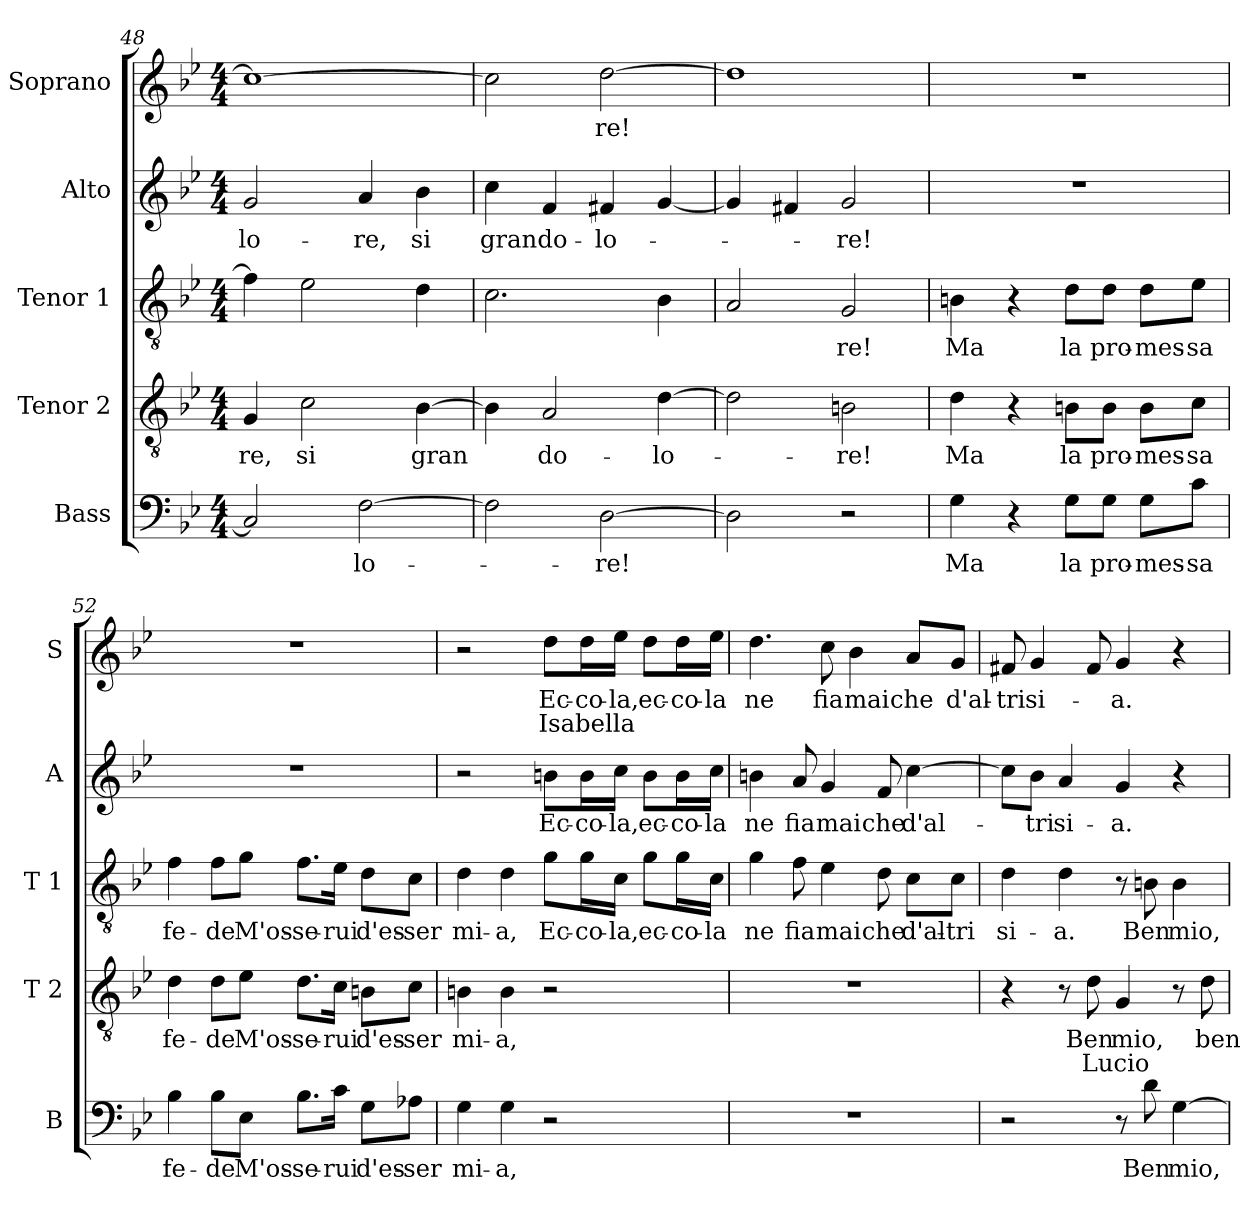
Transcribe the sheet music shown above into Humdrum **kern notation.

**kern	**text	**kern	**text	**text	**kern	**text	**kern	**text	**kern	**text	**text
*part5	*part5	*part4	*part4	*part4	*part3	*part3	*part2	*part2	*part1	*part1	*part1
*staff5	*staff5	*staff4	*staff4	*staff4	*staff3	*staff3	*staff2	*staff2	*staff1	*staff1	*staff1
*I"Bass	*	*I"Tenor 2	*	*	*I"Tenor 1	*	*I"Alto	*	*I"Soprano	*	*
*I'B	*	*I'T 2	*	*	*I'T 1	*	*I'A	*	*I'S	*	*
!!LO:LB:g=z
*clefF4	*	*clefGv2	*	*	*clefGv2	*	*clefG2	*	*clefG2	*	*
*k[b-e-]	*	*k[b-e-]	*	*	*k[b-e-]	*	*k[b-e-]	*	*k[b-e-]	*	*
*B-:	*	*B-:	*	*	*B-:	*	*B-:	*	*B-:	*	*
*M4/4	*	*M4/4	*	*	*M4/4	*	*M4/4	*	*M4/4	*	*
=48	=48	=48	=48	=48	=48	=48	=48	=48	=48	=48	=48
!	!	!	!LO:LY:b	!	!	!	!	!LO:LY:b	!	!	!
2C/]	.	4G/	-re,	.	4f\]	.	2g/	-lo-	1cc_	.	.
!	!	!	!LO:LY:b	!	!	!	!	!	!	!	!
.	.	2c\	si	.	2e-\	.	.	.	.	.	.
!	!LO:LY:b	!	!	!	!	!	!	!LO:LY:b	!	!	!
[2F\	-lo-	.	.	.	.	.	4a/	-re,	.	.	.
!	!	!	!LO:LY:b	!	!	!	!	!LO:LY:b	!	!	!
.	.	[4B-\	gran	.	4d\	.	4b-\	si	.	.	.
=49	=49	=49	=49	=49	=49	=49	=49	=49	=49	=49	=49
!	!	!	!	!	!	!	!	!LO:LY:b	!	!	!
2F\]	.	4B-\]	.	.	2.c\	.	4cc\	gran	2cc\]	.	.
!	!	!	!LO:LY:b	!	!	!	!	!LO:LY:b	!	!	!
.	.	2A/	do-	.	.	.	4f/	do-	.	.	.
!	!LO:LY:b	!	!	!	!	!	!	!LO:LY:b	!	!LO:LY:b	!
[2D\	-re!	.	.	.	.	.	4f#X/	-lo-	[2dd\	-re!	.
!	!	!	!LO:LY:b	!	!	!	!	!	!	!	!
.	.	[4d\	-lo-	.	4B-\	.	[4g/	.	.	.	.
=50	=50	=50	=50	=50	=50	=50	=50	=50	=50	=50	=50
2D\]	.	2d\]	.	.	2A/	.	4g/]	.	1dd]	.	.
.	.	.	.	.	.	.	4f#X/	.	.	.	.
!	!	!	!LO:LY:b	!	!	!LO:LY:b	!	!LO:LY:b	!	!	!
2r	.	2Bn\	-re!	.	2G/	-re!	2g/	-re!	.	.	.
=51	=51	=51	=51	=51	=51	=51	=51	=51	=51	=51	=51
!	!LO:LY:b	!	!LO:LY:b	!	!	!LO:LY:b	!	!	!	!	!
4G\	Ma	4d\	Ma	.	4Bn\	Ma	1r	.	1r	.	.
4r	.	4r	.	.	4r	.	.	.	.	.	.
!	!LO:LY:b	!	!LO:LY:b	!	!	!LO:LY:b	!	!	!	!	!
8G\L	la	8Bn\L	la	.	8d\L	la	.	.	.	.	.
!	!LO:LY:b	!	!LO:LY:b	!	!	!LO:LY:b	!	!	!	!	!
8G\J	pro-	8B\J	pro-	.	8d\J	pro-	.	.	.	.	.
!	!LO:LY:b	!	!LO:LY:b	!	!	!LO:LY:b	!	!	!	!	!
8G\L	-mes-	8B\L	-mes-	.	8d\L	-mes-	.	.	.	.	.
!	!LO:LY:b	!	!LO:LY:b	!	!	!LO:LY:b	!	!	!	!	!
8c\J	-sa	8c\J	-sa	.	8e-\J	-sa	.	.	.	.	.
=52	=52	=52	=52	=52	=52	=52	=52	=52	=52	=52	=52
!	!LO:LY:b	!	!LO:LY:b	!	!	!LO:LY:b	!	!	!	!	!
4B-\	fe-	4d\	fe-	.	4f\	fe-	1r	.	1r	.	.
!	!LO:LY:b	!	!LO:LY:b	!	!	!LO:LY:b	!	!	!	!	!
8B-\L	-de	8d\L	-de	.	8f\L	-de	.	.	.	.	.
!	!LO:LY:b	!	!LO:LY:b	!	!	!LO:LY:b	!	!	!	!	!
8E-\J	M'os-	8e-\J	M'os-	.	8g\J	M'os-	.	.	.	.	.
!	!LO:LY:b	!	!LO:LY:b	!	!	!LO:LY:b	!	!	!	!	!
8.B-\L	-se-	8.d\L	-se-	.	8.f\L	-se-	.	.	.	.	.
!	!LO:LY:b	!	!LO:LY:b	!	!	!LO:LY:b	!	!	!	!	!
16c\Jk	-rui	16c\Jk	-rui	.	16e-\Jk	-rui	.	.	.	.	.
!	!LO:LY:b	!	!LO:LY:b	!	!	!LO:LY:b	!	!	!	!	!
8G\L	d'es-	8Bn\L	d'es-	.	8d\L	d'es-	.	.	.	.	.
!	!LO:LY:b	!	!LO:LY:b	!	!	!LO:LY:b	!	!	!	!	!
8A-X\J	-ser	8c\J	-ser	.	8c\J	-ser	.	.	.	.	.
!!LO:PB:g=z
=53	=53	=53	=53	=53	=53	=53	=53	=53	=53	=53	=53
!	!LO:LY:b	!	!LO:LY:b	!	!	!LO:LY:b	!	!	!	!	!
4G\	mi-	4Bn\	mi-	.	4d\	mi-	2r	.	2r	.	.
!	!LO:LY:b	!	!LO:LY:b	!	!	!LO:LY:b	!	!	!	!	!
4G\	-a,	4B\	-a,	.	4d\	-a,	.	.	.	.	.
!	!	!	!	!	!	!LO:LY:b	!	!LO:LY:b	!	!LO:LY:b	!LO:LY:a
2r	.	2r	.	.	8g\L	Ec-	8bn\L	Ec-	8dd\L	Ec-	Isabella
!	!	!	!	!	!	!LO:LY:b	!	!LO:LY:b	!	!LO:LY:b	!
.	.	.	.	.	16g\L	-co-	16b\L	-co-	16dd\L	-co-	.
!	!	!	!	!	!	!LO:LY:b	!	!LO:LY:b	!	!LO:LY:b	!
.	.	.	.	.	16c\JJ	-la,	16cc\JJ	-la,	16ee-\JJ	-la,	.
!	!	!	!	!	!	!LO:LY:b	!	!LO:LY:b	!	!LO:LY:b	!
.	.	.	.	.	8g\L	ec-	8b\L	ec-	8dd\L	ec-	.
!	!	!	!	!	!	!LO:LY:b	!	!LO:LY:b	!	!LO:LY:b	!
.	.	.	.	.	16g\L	-co-	16b\L	-co-	16dd\L	-co-	.
!	!	!	!	!	!	!LO:LY:b	!	!LO:LY:b	!	!LO:LY:b	!
.	.	.	.	.	16c\JJ	-la	16cc\JJ	-la	16ee-\JJ	-la	.
=54	=54	=54	=54	=54	=54	=54	=54	=54	=54	=54	=54
!	!	!	!	!	!	!LO:LY:b	!	!LO:LY:b	!	!LO:LY:b	!
1r	.	1r	.	.	4g\	ne	4bn\	ne	4.dd\	ne	.
!	!	!	!	!	!	!LO:LY:b	!	!LO:LY:b	!	!	!
.	.	.	.	.	8f\	fia	8a/	fia	.	.	.
!	!	!	!	!	!	!LO:LY:b	!	!LO:LY:b	!	!LO:LY:b	!
.	.	.	.	.	4e-\	mai	4g/	mai	8cc\	fia	.
!	!	!	!	!	!	!	!	!	!	!LO:LY:b	!
.	.	.	.	.	.	.	.	.	4b-\	mai	.
!	!	!	!	!	!	!LO:LY:b	!	!LO:LY:b	!	!	!
.	.	.	.	.	8d\	che	8f/	che	.	.	.
!	!	!	!	!	!	!LO:LY:b	!	!LO:LY:b	!	!LO:LY:b	!
.	.	.	.	.	8c\L	d'al-	[4cc\	d'al-	8a/L	che	.
!	!	!	!	!	!	!LO:LY:b	!	!	!	!LO:LY:b	!
.	.	.	.	.	8c\J	-tri	.	.	8g/J	d'al-	.
=55	=55	=55	=55	=55	=55	=55	=55	=55	=55	=55	=55
!	!	!	!	!	!	!LO:LY:b	!	!	!	!LO:LY:b	!
2r	.	4r	.	.	4d\	si-	8cc\L]	.	8f#X/	-tri	.
!	!	!	!	!	!	!	!	!LO:LY:b	!	!LO:LY:b	!
.	.	.	.	.	.	.	8b-\J	-tri	4g/	si-	.
!	!	!	!	!	!	!LO:LY:b	!	!LO:LY:b	!	!	!
.	.	8r	.	.	4d\	-a.	4a/	si-	.	.	.
!	!	!	!LO:LY:b	!LO:LY:a	!	!	!	!	!	!	!
.	.	8d\	Ben	Lucio	.	.	.	.	8f#/	.	.
!	!	!	!LO:LY:b	!	!	!	!	!LO:LY:b	!	!LO:LY:b	!
8r	.	4G/	mio,	.	8r	.	4g/	-a.	4g/	-a.	.
!	!LO:LY:b	!	!	!	!	!LO:LY:b	!	!	!	!	!
8d\	Ben	.	.	.	8Bn\	Ben	.	.	.	.	.
!	!LO:LY:b	!	!	!	!	!LO:LY:b	!	!	!	!	!
[4G\	mio,	8r	.	.	4B\	mio,	4r	.	4r	.	.
!	!	!	!LO:LY:b	!	!	!	!	!	!	!	!
.	.	8d\	ben	.	.	.	.	.	.	.	.
=	=	=	=	=	=	=	=	=	=	=	=
*-	*-	*-	*-	*-	*-	*-	*-	*-	*-	*-	*-
